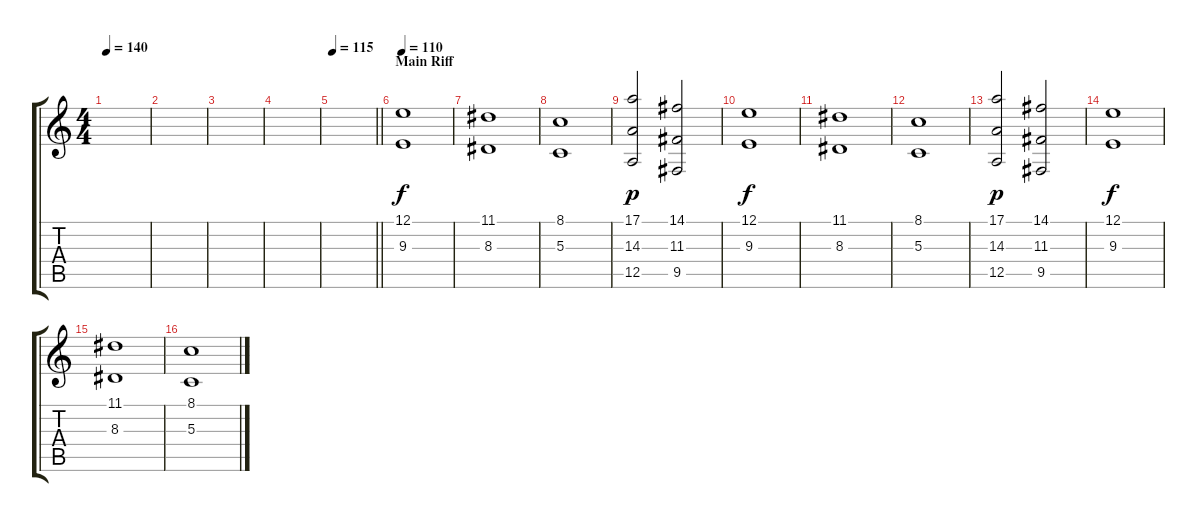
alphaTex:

\track "" {instrument pad2warm}
\staff {score tabs}
\tuning (E4 B3 G3 D3 A2 E2) {hide}
\ts (4 4)
\tempo 140
\clef g2
\ks c
|
|
|
|
\tempo 115
\barLineRight lightlight
|
\section ("" "Main Riff")
\tempo 110
(12.1 9.3).1 |
(11.1 8.3).1 |
(8.1 5.3).1 |
(17.1 14.3 12.5).2{dy p} (14.1 11.3 9.5).2 |
(12.1 9.3).1{dy f} |
(11.1 8.3).1 |
(8.1 5.3).1 |
(17.1 14.3 12.5).2{dy p} (14.1 11.3 9.5).2 |
(12.1 9.3).1{dy f} |
(11.1 8.3).1 |
(8.1 5.3).1
